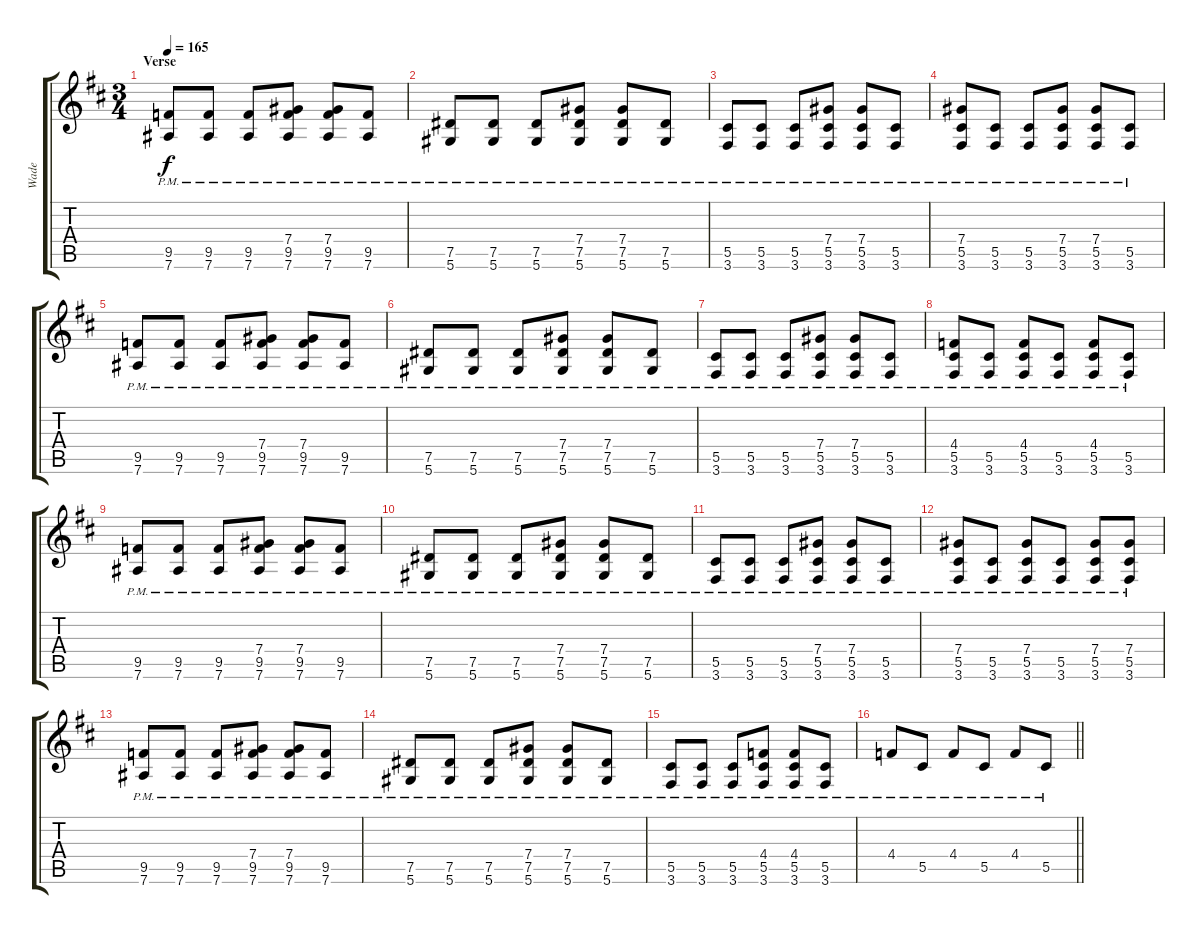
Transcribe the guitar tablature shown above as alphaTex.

\track ("Wade" "Wade") {instrument electricguitarjazz}
\staff {score tabs}
\tuning (Eb4 Bb3 Gb3 Db3 Ab2 Eb2) {hide}
\ts (3 4)
\section ("" "Verse")
\tempo 165
\clef g2
\ks d
(9.5{pm} 7.6{pm}).8{dy f} (9.5{pm} 7.6{pm}).8 (9.5{pm} 7.6{pm}).8 (7.4{pm} 9.5{pm} 7.6{pm}).8 (7.4{pm} 9.5{pm} 7.6{pm}).8 (9.5{pm} 7.6{pm}).8 |
(7.5{pm} 5.6{pm}).8 (7.5{pm} 5.6{pm}).8 (7.5{pm} 5.6{pm}).8 (7.4{pm} 7.5{pm} 5.6{pm}).8 (7.4{pm} 7.5{pm} 5.6{pm}).8 (7.5{pm} 5.6{pm}).8 |
(5.5{pm} 3.6{pm}).8 (5.5{pm} 3.6{pm}).8 (5.5{pm} 3.6{pm}).8 (7.4{pm} 5.5{pm} 3.6{pm}).8 (7.4{pm} 5.5{pm} 3.6{pm}).8 (5.5{pm} 3.6{pm}).8 |
(7.4{pm} 5.5{pm} 3.6{pm}).8 (5.5{pm} 3.6{pm}).8 (5.5{pm} 3.6{pm}).8 (7.4{pm} 5.5{pm} 3.6{pm}).8 (7.4{pm} 5.5{pm} 3.6{pm}).8 (5.5{pm} 3.6{pm}).8 |
(9.5{pm} 7.6{pm}).8 (9.5{pm} 7.6{pm}).8 (9.5{pm} 7.6{pm}).8 (7.4{pm} 9.5{pm} 7.6{pm}).8 (7.4{pm} 9.5{pm} 7.6{pm}).8 (9.5{pm} 7.6{pm}).8 |
(7.5{pm} 5.6{pm}).8 (7.5{pm} 5.6{pm}).8 (7.5{pm} 5.6{pm}).8 (7.4{pm} 7.5{pm} 5.6{pm}).8 (7.4{pm} 7.5{pm} 5.6{pm}).8 (7.5{pm} 5.6{pm}).8 |
(5.5{pm} 3.6{pm}).8 (5.5{pm} 3.6{pm}).8 (5.5{pm} 3.6{pm}).8 (7.4{pm} 5.5{pm} 3.6{pm}).8 (7.4{pm} 5.5{pm} 3.6{pm}).8 (5.5{pm} 3.6{pm}).8 |
(4.4{pm} 5.5{pm} 3.6{pm}).8 (5.5{pm} 3.6{pm}).8 (4.4{pm} 5.5{pm} 3.6{pm}).8 (5.5{pm} 3.6{pm}).8 (4.4{pm} 5.5{pm} 3.6{pm}).8 (5.5{pm} 3.6{pm}).8 |
(9.5{pm} 7.6{pm}).8 (9.5{pm} 7.6{pm}).8 (9.5{pm} 7.6{pm}).8 (7.4{pm} 9.5{pm} 7.6{pm}).8 (7.4{pm} 9.5{pm} 7.6{pm}).8 (9.5{pm} 7.6{pm}).8 |
(7.5{pm} 5.6{pm}).8 (7.5{pm} 5.6{pm}).8 (7.5{pm} 5.6{pm}).8 (7.4{pm} 7.5{pm} 5.6{pm}).8 (7.4{pm} 7.5{pm} 5.6{pm}).8 (7.5{pm} 5.6{pm}).8 |
(5.5{pm} 3.6{pm}).8 (5.5{pm} 3.6{pm}).8 (5.5{pm} 3.6{pm}).8 (7.4{pm} 5.5{pm} 3.6{pm}).8 (7.4{pm} 5.5{pm} 3.6{pm}).8 (5.5{pm} 3.6{pm}).8 |
(7.4{pm} 5.5{pm} 3.6{pm}).8 (5.5{pm} 3.6{pm}).8 (7.4{pm} 5.5{pm} 3.6{pm}).8 (5.5{pm} 3.6{pm}).8 (7.4{pm} 5.5{pm} 3.6{pm}).8 (7.4{pm} 5.5{pm} 3.6{pm}).8 |
(9.5{pm} 7.6{pm}).8 (9.5{pm} 7.6{pm}).8 (9.5{pm} 7.6{pm}).8 (7.4{pm} 9.5{pm} 7.6{pm}).8 (7.4{pm} 9.5{pm} 7.6{pm}).8 (9.5{pm} 7.6{pm}).8 |
(7.5{pm} 5.6{pm}).8 (7.5{pm} 5.6{pm}).8 (7.5{pm} 5.6{pm}).8 (7.4{pm} 7.5{pm} 5.6{pm}).8 (7.4{pm} 7.5{pm} 5.6{pm}).8 (7.5{pm} 5.6{pm}).8 |
(5.5{pm} 3.6{pm}).8 (5.5{pm} 3.6{pm}).8 (5.5{pm} 3.6{pm}).8 (4.4{pm} 5.5{pm} 3.6{pm}).8 (4.4{pm} 5.5{pm} 3.6{pm}).8 (5.5{pm} 3.6{pm}).8 |
\barLineRight lightlight
4.4{pm}.8 5.5{pm}.8 4.4{pm}.8 5.5{pm}.8 4.4{pm}.8 5.5{pm}.8
